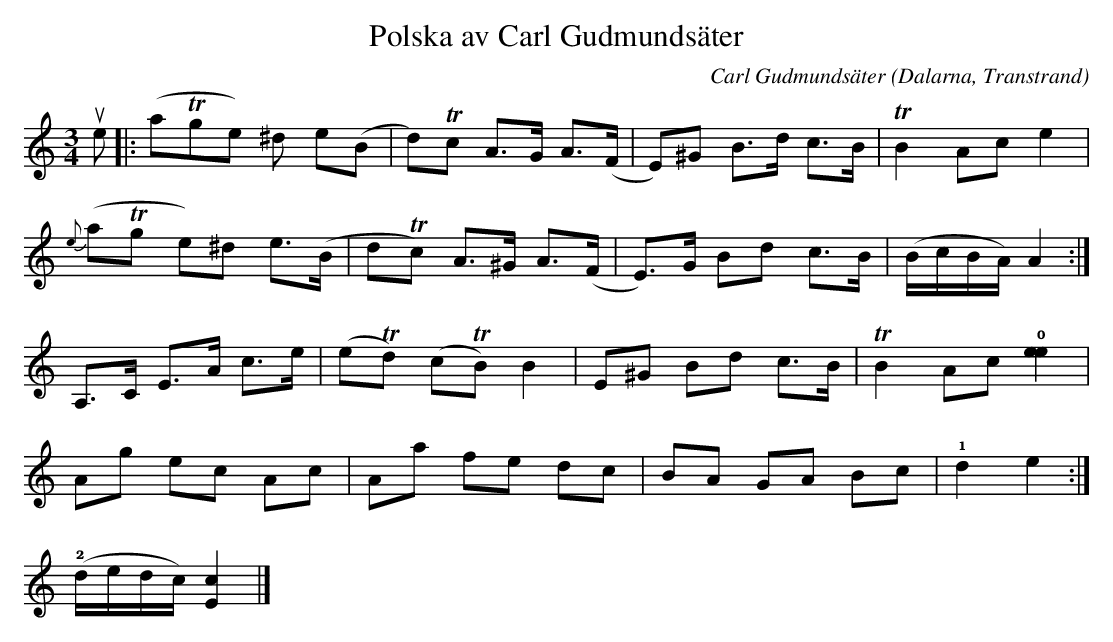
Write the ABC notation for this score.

X:1
T:Polska av Carl Gudmundsäter
C:Carl Gudmundsäter
O:Dalarna, Transtrand
M:3/4
L:1/8
K:Am
ue|:(aTge) ^d e(B|d)Tc A>G A>(F|E)^G B>d c>B | TB2 Ac e2|
{e}(aTg e)^d e>(B|dTc) A>^G A>(F|E)>G Bd c>B | (B/c/B/A/) A2 :|
A,>C E>A c>e|(eTd) (cTB) B2 | E^G Bd c>B | TB2 Ac !0! [e2e2]|
Ag ec Ac | Aa fe dc| BA GA Bc | !1! d2 e2 :|
!2! (d/e/d/c/) [c2E2] |]
